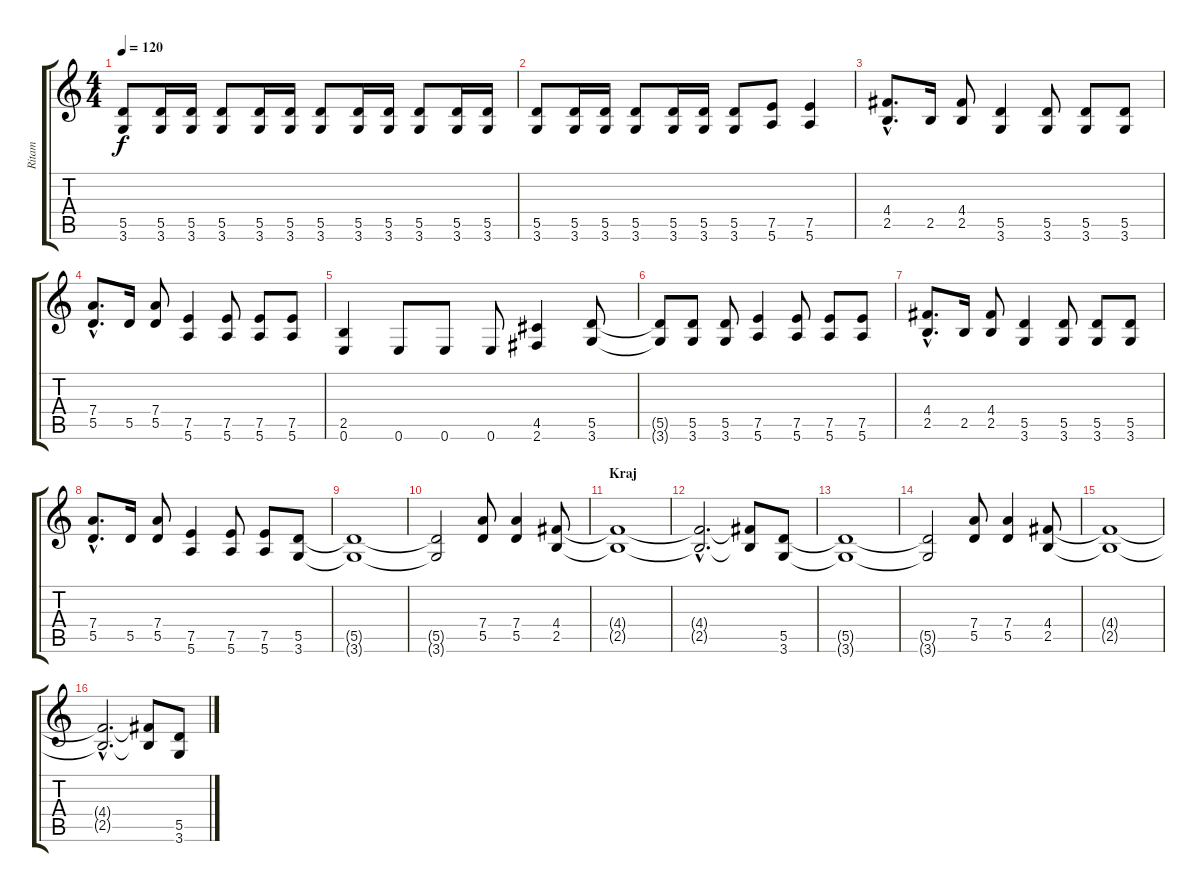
\track ("Ritam" "Ritam") {instrument distortionguitar}
\staff {score tabs}
\tuning (E4 B3 G3 D3 A2 E2) {hide}
\ts (4 4)
\tempo 120
\clef g2
\ks c
(5.5{t} 3.6{t}).8{dy f} (5.5 3.6).16 (5.5 3.6).16 (5.5 3.6).8 (5.5 3.6).16 (5.5 3.6).16 (5.5 3.6).8 (5.5 3.6).16 (5.5 3.6).16 (5.5 3.6).8 (5.5 3.6).16 (5.5 3.6).16 |
(5.5 3.6).8 (5.5 3.6).16 (5.5 3.6).16 (5.5 3.6).8 (5.5 3.6).16 (5.5 3.6).16 (5.5 3.6).8 (7.5 5.6).8 (7.5 5.6).4 |
(4.4{hac} 2.5{hac}).8{d} 2.5.16 (4.4 2.5).8 (5.5 3.6).4 (5.5 3.6).8 (5.5 3.6).8 (5.5 3.6).8 |
(7.4{hac} 5.5{hac}).8{d} 5.5.16 (7.4 5.5).8 (7.5 5.6).4 (7.5 5.6).8 (7.5 5.6).8 (7.5 5.6).8 |
(2.5 0.6).4 0.6.8 0.6.8 0.6.8 (4.5 2.6).4 (5.5 3.6).8 |
(5.5{t} 3.6{t}).8 (5.5 3.6).8 (5.5 3.6).8 (7.5 5.6).4 (7.5 5.6).8 (7.5 5.6).8 (7.5 5.6).8 |
(4.4{hac} 2.5{hac}).8{d} 2.5.16 (4.4 2.5).8 (5.5 3.6).4 (5.5 3.6).8 (5.5 3.6).8 (5.5 3.6).8 |
(7.4{hac} 5.5{hac}).8{d} 5.5.16 (7.4 5.5).8 (7.5 5.6).4 (7.5 5.6).8 (7.5 5.6).8 (5.5 3.6).8 |
(5.5{t} 3.6{t}).1 |
(5.5{t} 3.6{t}).2 (7.4 5.5).8 (7.4 5.5).4 (4.4 2.5).8 |
\section ("" "Kraj")
(4.4{t} 2.5{t}).1 |
(4.4{hac t} 2.5{hac t}).2{d} (4.4{t} 2.5{t}).8 (5.5 3.6).8 |
(5.5{t} 3.6{t}).1 |
(5.5{t} 3.6{t}).2 (7.4 5.5).8 (7.4 5.5).4 (4.4 2.5).8 |
(4.4{t} 2.5{t}).1 |
(4.4{hac t} 2.5{hac t}).2{d} (4.4{t} 2.5{t}).8 (5.5 3.6).8
